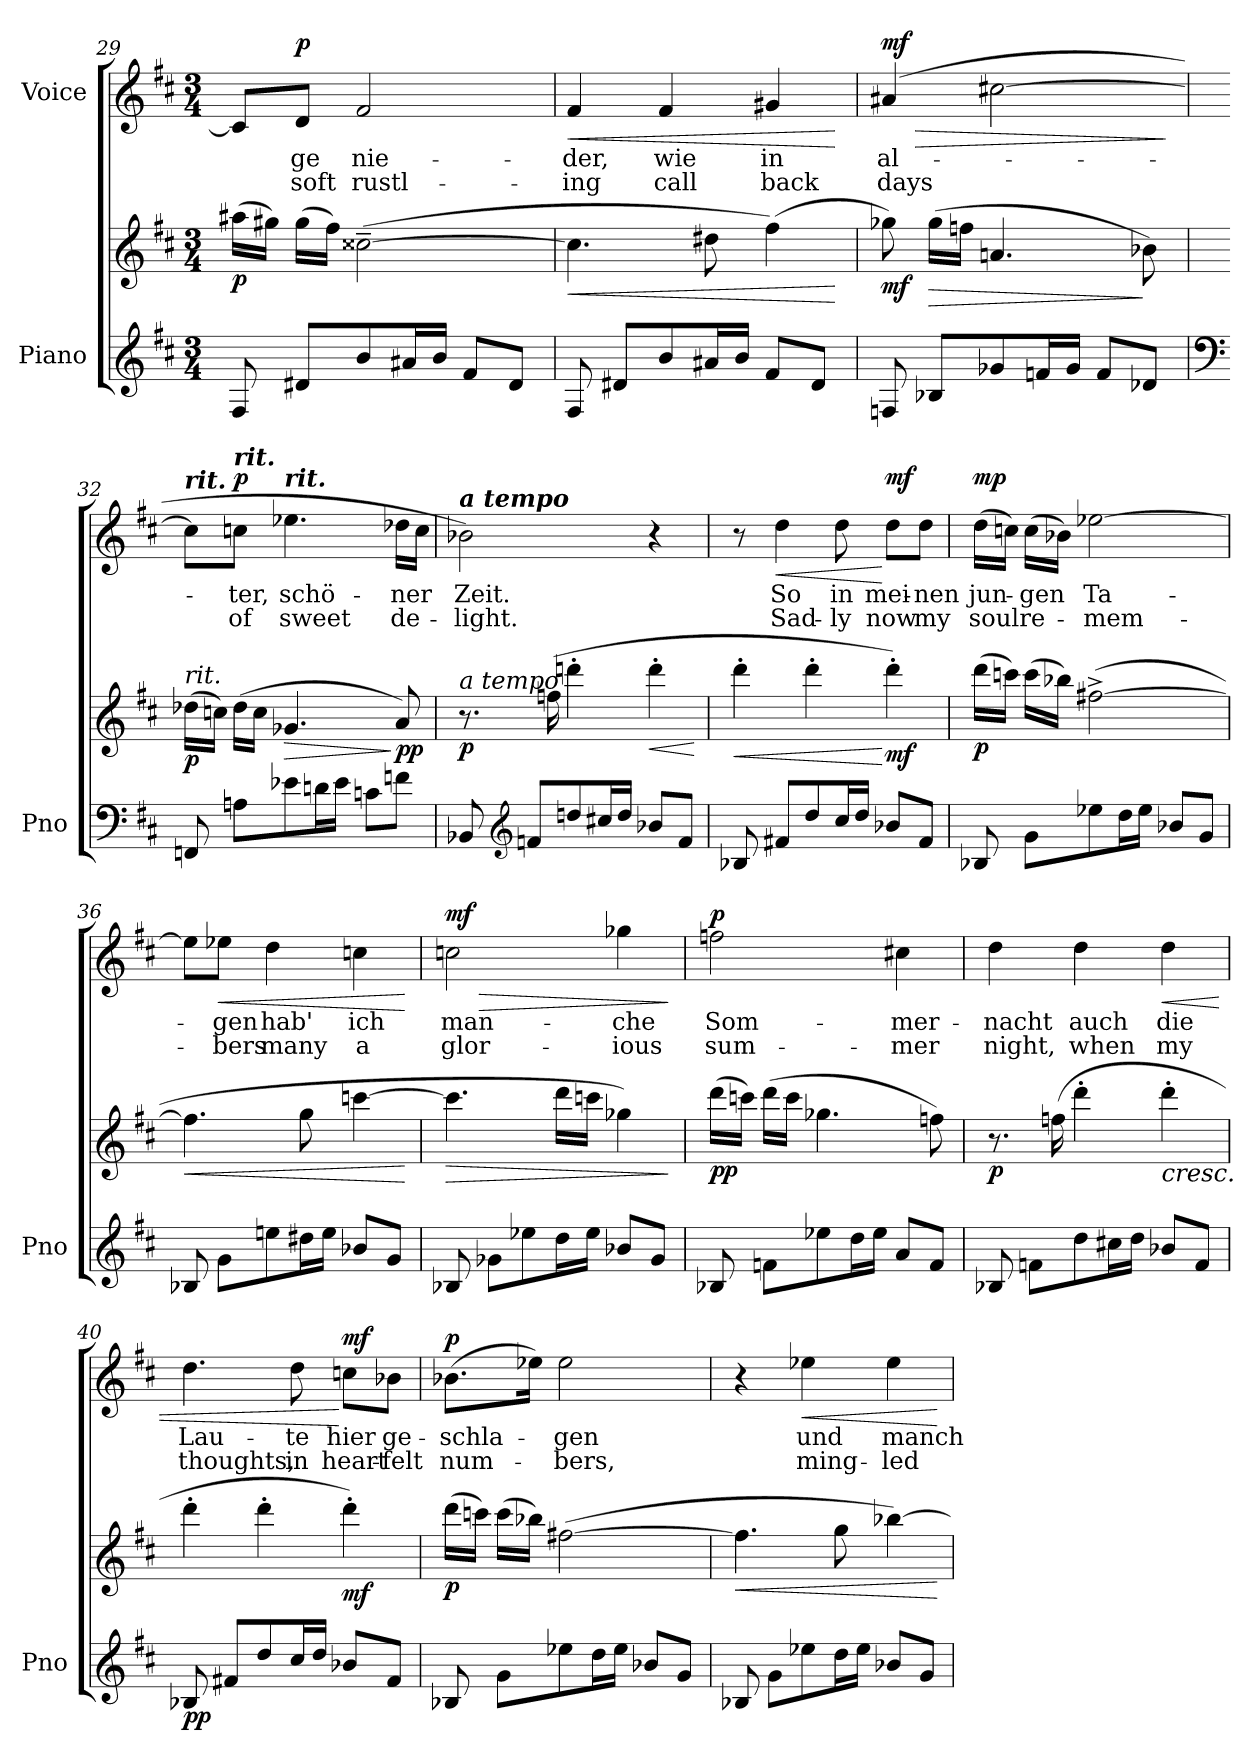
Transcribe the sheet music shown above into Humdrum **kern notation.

**kern	**kern	**dynam	**kern	**text	**text	**dynam
*part2	*part2	*part2	*part1	*part1	*part1	*part1
*staff3	*staff2	*staff2/3	*staff1	*staff1	*staff1	*staff1
*I"Piano	*	*	*I"Voice	*	*	*
*I'Pno	*	*	*	*	*	*
*clefG2	*clefG2	*	*clefG2	*	*	*
*k[f#c#]	*k[f#c#]	*	*k[f#c#]	*	*	*
*M3/4	*M3/4	*	*M3/4	*	*	*
=29	=29	=29	=29	=29	=29	=29
!	!	!LO:DY:b	!	!	!	!
8F#/	(>16aa#X\LL	p	8c##/L]	.	.	.
.	16gg#X\JJ)	.	.	.	.	.
!	!	!	!	!LO:LY:b	!LO:LY:b	!LO:DY:a
8d#X/L	(>16gg#\LL	.	8d/J	-ge	soft	p
.	16ff#\JJ)	.	.	.	.	.
!	!	!	!	!LO:LY:b	!LO:LY:b	!
8b/	(>[2cc##X~\	.	2f#/	nie-	rustl-	.
16a#X/L	.	.	.	.	.	.
16b/JJ	.	.	.	.	.	.
8f#/L	.	.	.	.	.	.
8d#/J	.	.	.	.	.	.
=30	=30	=30	=30	=30	=30	=30
!	!	!LO:HP:b	!	!LO:LY:b	!LO:LY:b	!LO:HP:b
8F#/	4.cc##\]	<	4f#/	-der,	-ing	<
8d#X/L	.	.	.	.	.	.
!	!	!	!	!LO:LY:b	!LO:LY:b	!
8b/	.	.	4f#/	wie	call	.
16a#X/L	8dd#X\	.	.	.	.	.
16b/JJ	.	.	.	.	.	.
!	!	!	!	!LO:LY:b	!LO:LY:b	!
8f#/L	(>4ff#\)	.	4g#X/	in	back	.
8d#/J	.	.	.	.	.	.
.	.	[	.	.	.	[
!!LO:LB:g=z
=31	=31	=31	=31	=31	=31	=31
!	!	!LO:DY:b	!	!LO:LY:b	!LO:LY:b	!LO:HP:b
!	!	!	!	!	!	!LO:DY:n=1:a
8Fn/	8gg-X\)	mf	(>4a#X/	al-	days	> mf
!	!	!LO:HP:b	!	!	!	!
8B-X/L	(>16gg-\LL	>	.	.	.	.
.	16ffn\JJ	.	.	.	.	.
8g-X/	4.an/	.	[2cc#X\	.	.	.
16fn/L	.	.	.	.	.	.
16g-/JJ	.	.	.	.	.	.
8f/L	.	.	.	.	.	.
8d-X/J	8b-X\)	]	.	.	.	.
.	.	.	.	.	.	]
=32	=32	=32	=32	=32	=32	=32
*clefF4	*	*	*	*	*	*
!	!	!	!LO:TX:a:Bi:t=rit.	!	!	!
!	!LO:TX:a:i:t=rit.	!	!	!	!	!
!	!	!LO:DY:b	!	!	!	!
8FFn/	(>16dd-X\LL	p	8cc#\L]	.	.	.
.	16ccn\JJ)	.	.	.	.	.
!	!	!	!LO:TX:a:Bi:t=rit.	!	!	!
!	!	!	!	!LO:LY:b	!LO:LY:b	!LO:DY:a
8An\L	(>16dd-\LL	.	8ccn\J	-ter,	of	p
.	16cc\JJ	.	.	.	.	.
!	!	!	!LO:TX:a:Bi:t=rit.	!	!	!
!	!	!LO:HP:b	!	!LO:LY:b	!LO:LY:b	!
8e-X\	4.g-X/	>	4.ee-X\	schö-	sweet	.
16dn\L	.	.	.	.	.	.
16e-\JJ	.	.	.	.	.	.
8cn\L	.	.	.	.	.	.
!	!	!LO:DY:n=1:b	!	!LO:LY:b	!LO:LY:b	!
8fn\J	8a/)	] pp	16dd-X\LL	-ner	de-	.
.	.	.	16cc\JJ	.	.	.
=33	=33	=33	=33	=33	=33	=33
!	!	!	!LO:TX:a:Bi:t=a tempo	!	!	!
!	!LO:TX:a:i:t=a tempo	!	!	!	!	!
!	!	!LO:DY:b	!	!LO:LY:b	!LO:LY:b	!
8BB-X/	8.r	p	2b-X\)	Zeit.	-light.	.
*clefG2	*	*	*	*	*	*
8fn/L	.	.	.	.	.	.
.	(>16ffn\	.	.	.	.	.
8ddn/	4dddn'\	.	.	.	.	.
16cc#X/L	.	.	.	.	.	.
16dd/JJ	.	.	.	.	.	.
!	!	!LO:HP:b	!	!	!	!
8b-X/L	4ddd'\	<	4r	.	.	.
8f/J	.	.	.	.	.	.
.	.	[	.	.	.	.
!!LO:LB:g=z
=34	=34	=34	=34	=34	=34	=34
!	!	!LO:HP:b	!	!	!	!
8B-X/	4ddd'\	<	8r	.	.	.
!	!	!	!	!LO:LY:b	!LO:LY:b	!LO:HP:b
8f#X/L	.	.	4dd\	So	Sad-	<
8dd/	4ddd'\	.	.	.	.	.
!	!	!	!	!LO:LY:b	!LO:LY:b	!
16cc#/L	.	.	8dd\	in	-ly	.
16dd/JJ	.	.	.	.	.	.
!	!	!LO:DY:n=1:b	!	!LO:LY:b	!LO:LY:b	!LO:DY:n=1:a
8b-X/L	4ddd'\)	[ mf	8dd\L	mei-	now	[ mf
!	!	!	!	!LO:LY:b	!LO:LY:b	!
8f#/J	.	.	8dd\J	-nen	my	.
=35	=35	=35	=35	=35	=35	=35
!	!	!LO:DY:b	!	!LO:LY:b	!LO:LY:b	!LO:DY:a
8B-X/	(>16ddd\LL	p	(>16dd\LL	jun-	soul	mp
.	16cccn\JJ)	.	16ccn\JJ)	.	.	.
!	!	!	!	!LO:LY:b	!LO:LY:b	!
8g\L	(>16ccc\LL	.	(>16cc\LL	-gen	re-	.
.	16bb-X\JJ)	.	16b-X\JJ)	.	.	.
!	!	!	!	!LO:LY:b	!LO:LY:b	!
8ee-X\	(>[2ff#X^\	.	[2ee-X\	Ta-	-mem-	.
16dd\L	.	.	.	.	.	.
16ee-\JJ	.	.	.	.	.	.
8b-X/L	.	.	.	.	.	.
8g/J	.	.	.	.	.	.
=36	=36	=36	=36	=36	=36	=36
!	!	!LO:HP:b	!	!	!	!
8B-X/	4.ff#\]	<	8ee-\L]	.	.	.
!	!	!	!	!LO:LY:b	!LO:LY:b	!LO:HP:b
8g\L	.	.	8ee-X\J	-gen	-bers	<
!	!	!	!	!LO:LY:b	!LO:LY:b	!
8een\	.	.	4dd\	hab'	many	.
16dd#X\L	8gg\	.	.	.	.	.
16ee\JJ	.	.	.	.	.	.
!	!	!	!	!LO:LY:b	!LO:LY:b	!
8b-X/L	[4cccn\	.	4ccn\	ich	a	.
8g/J	.	.	.	.	.	.
.	.	[	.	.	.	[
!!LO:PB:g=z
=37	=37	=37	=37	=37	=37	=37
!	!	!LO:HP:b	!	!LO:LY:b	!LO:LY:b	!LO:HP:b
!	!	!	!	!	!	!LO:DY:n=1:a
8B-X/	4.ccc\]	>	2ccn\	man-	glor-	> mf
8g-X\L	.	.	.	.	.	.
8ee-X\	.	.	.	.	.	.
16dd\L	16ddd\LL	.	.	.	.	.
16ee-\JJ	16cccn\JJ	.	.	.	.	.
!	!	!	!	!LO:LY:b	!LO:LY:b	!
8b-X/L	4gg-X\)	.	4gg-X\	-che	-ious	.
8g-/J	.	.	.	.	.	.
.	.	]	.	.	.	]
=38	=38	=38	=38	=38	=38	=38
!	!	!LO:DY:b	!	!LO:LY:b	!LO:LY:b	!LO:DY:a
8B-X/	(>16ddd\LL	pp	2ffn\	Som-	sum-	p
.	16cccn\JJ)	.	.	.	.	.
8fn\L	(>16ddd\LL	.	.	.	.	.
.	16ccc\JJ	.	.	.	.	.
8ee-X\	4.gg-X\	.	.	.	.	.
16dd\L	.	.	.	.	.	.
16ee-\JJ	.	.	.	.	.	.
!	!	!	!	!LO:LY:b	!LO:LY:b	!
8a/L	.	.	4cc#X\	-mer-	-mer	.
8f/J	8ffn\)	.	.	.	.	.
=39	=39	=39	=39	=39	=39	=39
!	!	!LO:DY:b	!	!LO:LY:b	!LO:LY:b	!
8B-X/	8.r	p	4dd\	-nacht	night,	.
8fn\L	.	.	.	.	.	.
.	(>16ffn\	.	.	.	.	.
!	!	!	!	!LO:LY:b	!LO:LY:b	!
8dd\	4ddd'\	.	4dd\	auch	when	.
16cc#X\L	.	.	.	.	.	.
16dd\JJ	.	.	.	.	.	.
!	!	!LO:HP:b	!	!LO:LY:b	!LO:LY:b	!LO:HP:b
8b-X/L	4ddd'\	<	4dd\	die	my	<
8f/J	.	.	.	.	.	.
!!LO:PB:g=z
=40	=40	=40	=40	=40	=40	=40
!	!	!LO:DY:b=2	!	!LO:LY:b	!LO:LY:b	!
8B-X/	4ddd'\	pp	4.dd\	Lau-	thoughts,	.
8f#X/L	.	.	.	.	.	.
8dd/	4ddd'\	.	.	.	.	.
!	!	!	!	!LO:LY:b	!LO:LY:b	!
16cc#/L	.	.	8dd\	-te	in	.
16dd/JJ	.	.	.	.	.	.
!	!	!LO:DY:n=1:b	!	!LO:LY:b	!LO:LY:b	!LO:DY:n=1:a
8b-X/L	4ddd'\)	[ mf	8ccn\L	hier	heart-	[ mf
!	!	!	!	!LO:LY:b	!LO:LY:b	!
8f#/J	.	.	8b-X\J	ge-	-felt	.
=41	=41	=41	=41	=41	=41	=41
!	!	!LO:DY:b	!	!LO:LY:b	!LO:LY:b	!LO:DY:a
8B-X/	(>16ddd\LL	p	(>8.b-X\L	-schla-	num-	p
.	16cccn\JJ)	.	.	.	.	.
8g\L	(>16ccc\LL	.	.	.	.	.
.	16bb-X\JJ)	.	16ee-X\Jk)	.	.	.
!	!	!	!	!LO:LY:b	!LO:LY:b	!
8ee-X\	(>[2ff#X\	.	2ee-\	-gen	-bers,	.
16dd\L	.	.	.	.	.	.
16ee-\JJ	.	.	.	.	.	.
8b-X/L	.	.	.	.	.	.
8g/J	.	.	.	.	.	.
=42	=42	=42	=42	=42	=42	=42
!	!	!LO:HP:b	!	!	!	!
8B-X/	4.ff#\]	<	4r	.	.	.
8g\L	.	.	.	.	.	.
!	!	!	!	!LO:LY:b	!LO:LY:b	!LO:HP:b
8ee-X\	.	.	4ee-X\	und	ming-	<
16dd\L	8gg\	.	.	.	.	.
16ee-\JJ	.	.	.	.	.	.
!	!	!	!	!LO:LY:b	!LO:LY:b	!
8b-X/L	[4bb-X\)	.	4ee-\	manch	-led	.
8g/J	.	.	.	.	.	.
.	.	[	.	.	.	[
=	=	=	=	=	=	=
*-	*-	*-	*-	*-	*-	*-
